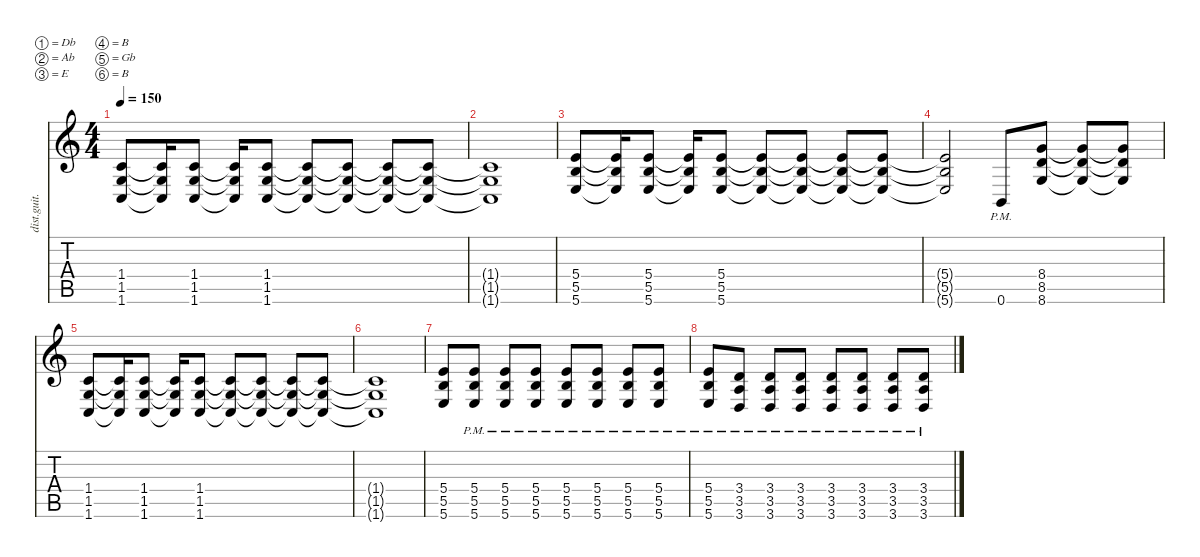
\defaultSystemsLayout 4
\hideDynamics
\bracketExtendMode nobrackets
\otherSystemsTrackNameOrientation horizontal
\track ("riff" "dist.guit.") {instrument distortionguitar}
\staff {score tabs}
\tuning (Db4 Ab3 E3 B2 Gb2 B1)
\ts (4 4)
\tempo 150
\clef g2
\ks c
(1.6 1.5 1.4).8{dy mf beam Up} (1.6{t} 1.5{t} 1.4{t}).16{beam Up} (1.6 1.4 1.5).8{beam Up} (1.6{t} 1.4{t} 1.5{t}).16{beam Up} (1.6 1.5 1.4).8{beam Up} (1.6{t} 1.5{t} 1.4{t}).8{beam Up} (1.6{t} 1.5{t} 1.4{t}).8{beam Up} (1.6{t} 1.5{t} 1.4{t}).8{beam Up} (1.6{t} 1.5{t} 1.4{t}).8{beam Up} |
(1.6{t} 1.5{t} 1.4{t}).1{beam Up} |
(5.6 5.5 5.4).8{beam Up} (5.6{t} 5.5{t} 5.4{t}).16{beam Up} (5.6 5.4 5.5).8{beam Up} (5.6{t} 5.4{t} 5.5{t}).16{beam Up} (5.6 5.5 5.4).8{beam Up} (5.6{t} 5.5{t} 5.4{t}).8{beam Up} (5.6{t} 5.5{t} 5.4{t}).8{beam Up} (5.6{t} 5.5{t} 5.4{t}).8{beam Up} (5.6{t} 5.5{t} 5.4{t}).8{beam Up} |
(5.6{t} 5.5{t} 5.4{t}).2{beam Up} 0.6{pm}.8{beam Up} (8.6 8.5 8.4).8{beam Up} (8.6{t} 8.5{t} 8.4{t}).8{beam Up} (8.6{t} 8.5{t} 8.4{t}).8{beam Up} |
(1.6 1.5 1.4).8{beam Up} (1.6{t} 1.5{t} 1.4{t}).16{beam Up} (1.6 1.4 1.5).8{beam Up} (1.6{t} 1.4{t} 1.5{t}).16{beam Up} (1.6 1.5 1.4).8{beam Up} (1.6{t} 1.5{t} 1.4{t}).8{beam Up} (1.6{t} 1.5{t} 1.4{t}).8{beam Up} (1.6{t} 1.5{t} 1.4{t}).8{beam Up} (1.6{t} 1.5{t} 1.4{t}).8{beam Up} |
(1.6{t} 1.5{t} 1.4{t}).1{beam Up} |
(5.6 5.4 5.5).8{beam Up} (5.6{pm} 5.5{pm} 5.4{pm}).8{beam Up} (5.6{pm} 5.4{pm} 5.5{pm}).8{beam Up} (5.6{pm} 5.5{pm} 5.4{pm}).8{beam Up} (5.6{pm} 5.4{pm} 5.5{pm}).8{beam Up} (5.6{pm} 5.5{pm} 5.4{pm}).8{beam Up} (5.6{pm} 5.4{pm} 5.5{pm}).8{beam Up} (5.6{pm} 5.5{pm} 5.4{pm}).8{beam Up} |
(5.6{pm} 5.4{pm} 5.5{pm}).8{beam Up} (3.6{pm} 3.5{pm} 3.4{pm}).8{beam Up} (3.6{pm} 3.4{pm} 3.5{pm}).8{beam Up} (3.6{pm} 3.5{pm} 3.4{pm}).8{beam Up} (3.6{pm} 3.4{pm} 3.5{pm}).8{beam Up} (3.6{pm} 3.5{pm} 3.4{pm}).8{beam Up} (3.6{pm} 3.4{pm} 3.5{pm}).8{beam Up} (3.6{pm} 3.5{pm} 3.4{pm}).8{beam Up}
